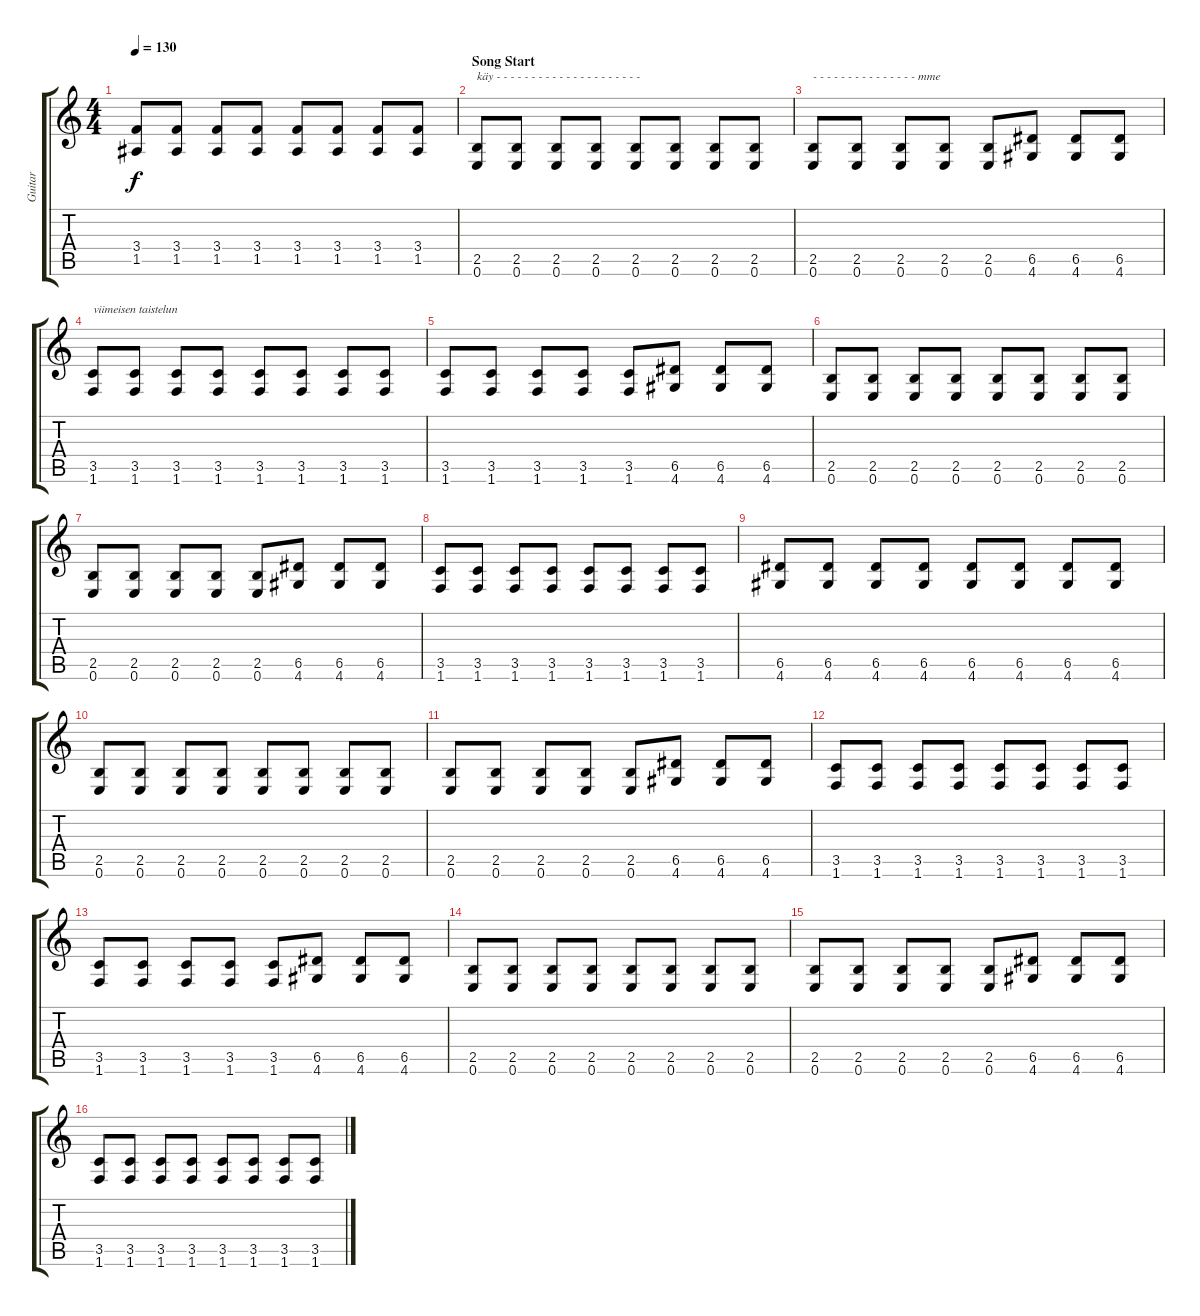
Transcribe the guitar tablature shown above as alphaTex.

\track ("Guitar" "Guitar") {instrument distortionguitar}
\staff {score tabs}
\tuning (E4 B3 G3 D3 A2 E2) {hide}
\ts (4 4)
\tempo 130
\clef g2
\ks c
(3.4 1.5).8{dy f} (3.4 1.5).8 (3.4 1.5).8 (3.4 1.5).8 (3.4 1.5).8 (3.4 1.5).8 (3.4 1.5).8 (3.4 1.5).8 |
\section ("" "Song Start")
(2.5 0.6).8{txt "käy - - - - - - - - - - - - - - - - - - - - - "} (2.5 0.6).8 (2.5 0.6).8 (2.5 0.6).8 (2.5 0.6).8 (2.5 0.6).8 (2.5 0.6).8 (2.5 0.6).8 |
(2.5 0.6).8{txt "- - - - - - - - - - - - - - - mme"} (2.5 0.6).8 (2.5 0.6).8 (2.5 0.6).8 (2.5 0.6).8 (6.5 4.6).8 (6.5 4.6).8 (6.5 4.6).8 |
(3.5 1.6).8{txt "viimeisen taistelun"} (3.5 1.6).8 (3.5 1.6).8 (3.5 1.6).8 (3.5 1.6).8 (3.5 1.6).8 (3.5 1.6).8 (3.5 1.6).8 |
(3.5 1.6).8 (3.5 1.6).8 (3.5 1.6).8 (3.5 1.6).8 (3.5 1.6).8 (6.5 4.6).8 (6.5 4.6).8 (6.5 4.6).8 |
(2.5 0.6).8 (2.5 0.6).8 (2.5 0.6).8 (2.5 0.6).8 (2.5 0.6).8 (2.5 0.6).8 (2.5 0.6).8 (2.5 0.6).8 |
(2.5 0.6).8 (2.5 0.6).8 (2.5 0.6).8 (2.5 0.6).8 (2.5 0.6).8 (6.5 4.6).8 (6.5 4.6).8 (6.5 4.6).8 |
(3.5 1.6).8 (3.5 1.6).8 (3.5 1.6).8 (3.5 1.6).8 (3.5 1.6).8 (3.5 1.6).8 (3.5 1.6).8 (3.5 1.6).8 |
(6.5 4.6).8 (6.5 4.6).8 (6.5 4.6).8 (6.5 4.6).8 (6.5 4.6).8 (6.5 4.6).8 (6.5 4.6).8 (6.5 4.6).8 |
(2.5 0.6).8 (2.5 0.6).8 (2.5 0.6).8 (2.5 0.6).8 (2.5 0.6).8 (2.5 0.6).8 (2.5 0.6).8 (2.5 0.6).8 |
(2.5 0.6).8 (2.5 0.6).8 (2.5 0.6).8 (2.5 0.6).8 (2.5 0.6).8 (6.5 4.6).8 (6.5 4.6).8 (6.5 4.6).8 |
(3.5 1.6).8 (3.5 1.6).8 (3.5 1.6).8 (3.5 1.6).8 (3.5 1.6).8 (3.5 1.6).8 (3.5 1.6).8 (3.5 1.6).8 |
(3.5 1.6).8 (3.5 1.6).8 (3.5 1.6).8 (3.5 1.6).8 (3.5 1.6).8 (6.5 4.6).8 (6.5 4.6).8 (6.5 4.6).8 |
(2.5 0.6).8 (2.5 0.6).8 (2.5 0.6).8 (2.5 0.6).8 (2.5 0.6).8 (2.5 0.6).8 (2.5 0.6).8 (2.5 0.6).8 |
(2.5 0.6).8 (2.5 0.6).8 (2.5 0.6).8 (2.5 0.6).8 (2.5 0.6).8 (6.5 4.6).8 (6.5 4.6).8 (6.5 4.6).8 |
(3.5 1.6).8 (3.5 1.6).8 (3.5 1.6).8 (3.5 1.6).8 (3.5 1.6).8 (3.5 1.6).8 (3.5 1.6).8 (3.5 1.6).8
